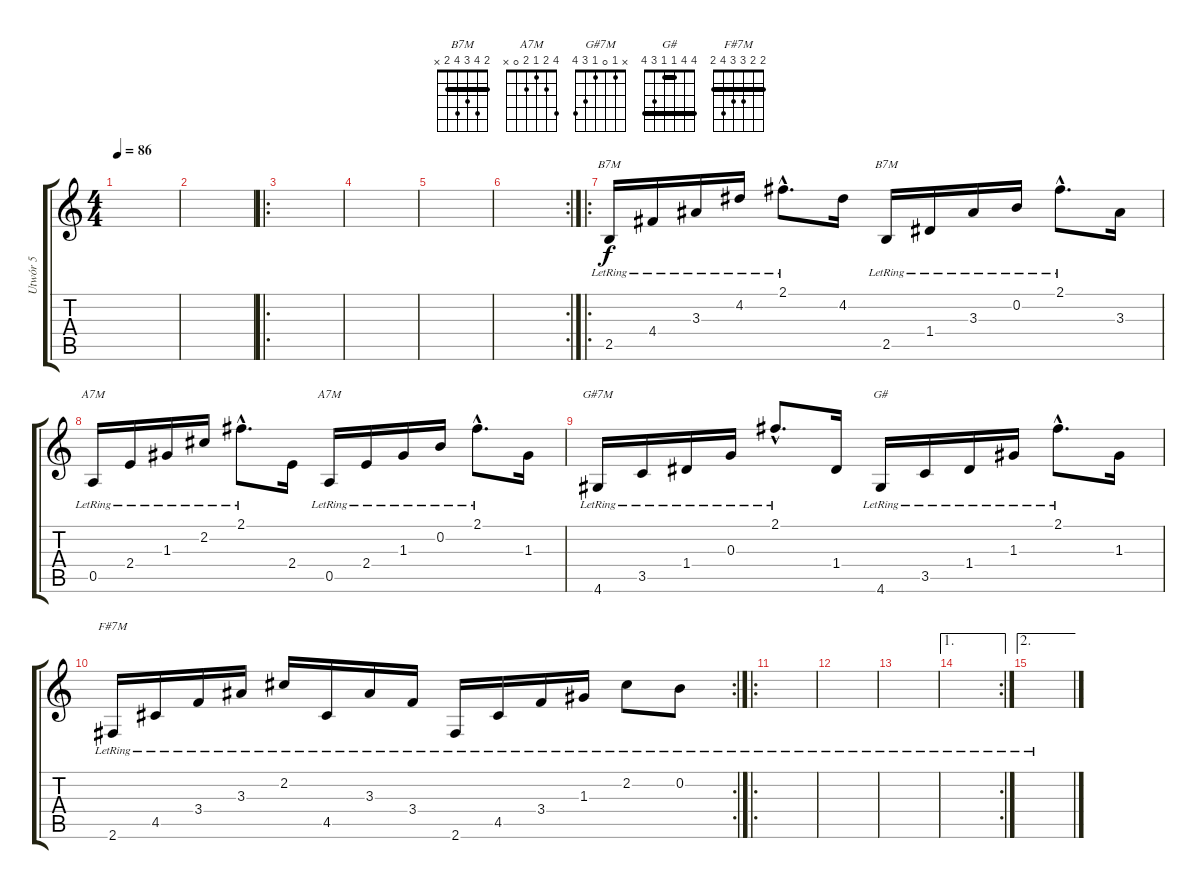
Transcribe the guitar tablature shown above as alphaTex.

\track ("Utwór 5" "Utwór 5") {instrument acousticguitarnylon}
\staff {score tabs}
\tuning (E4 B3 G3 D3 A2 E2) {hide}
\chord ("B7M" 2 0 3 1 2 x)
\chord ("B7M" 2 4 3 4 2 x) {barre 2}
\chord ("A7M" 0 2 1 2 0 x)
\chord ("A7M" 4 2 1 2 0 x)
\chord ("G#7M" x 1 0 1 3 4)
\chord ("G#" 4 4 1 1 3 4) {barre (1 4)}
\chord ("F#7M" 2 2 3 3 4 2) {barre 2}
\ts (4 4)
\tempo 86
\clef g2
\ks c
|
|
\ro
|
|
|
\rc 2
|
\ro
2.5{lr}.16{ch "B7M"} 4.4{lr}.16 3.3{lr}.16 4.2{lr}.16 2.1{hac lr}.8{d} 4.2.16 2.5{lr}.16{ch "B7M"} 1.4{lr}.16 3.3{lr}.16 0.2{lr}.16 2.1{hac lr}.8{d} 3.3.16 |
0.5{lr}.16{ch "A7M"} 2.4{lr}.16 1.3{lr}.16 2.2{lr}.16 2.1{hac lr}.8{d} 2.4.16 0.5{lr}.16{ch "A7M"} 2.4{lr}.16 1.3{lr}.16 0.2{lr}.16 2.1{hac lr}.8{d} 1.3.16 |
4.6{lr}.16{ch "G#7M"} 3.5{lr}.16 1.4{lr}.16 0.3{lr}.16 2.1{hac lr}.8{d} 1.4.16 4.6{lr}.16{ch "G#"} 3.5{lr}.16 1.4{lr}.16 1.3{lr}.16 2.1{hac lr}.8{d} 1.3.16 |
\rc 2
2.6{lr}.16{ch "F#7M"} 4.5{lr}.16 3.4{lr}.16 3.3{lr}.16 2.2{lr}.16 4.5{lr}.16 3.3{lr}.16 3.4{lr}.16 2.6{lr}.16 4.5{lr}.16 3.4{lr}.16 1.3{lr}.16 2.2{lr}.8 0.2{lr}.8 |
\ro
|
|
|
\ae 1
\rc 2
|
\ae 2
